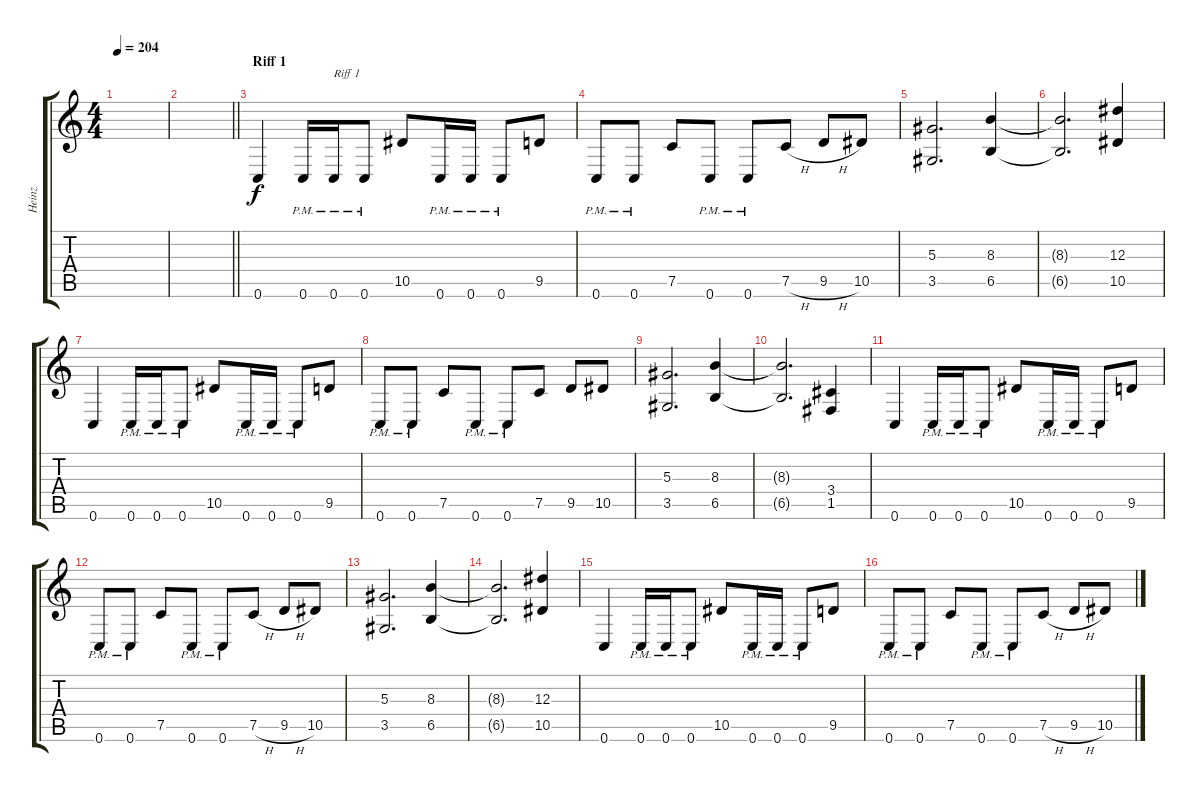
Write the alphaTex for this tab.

\track ("Heinz" "Heinz") {instrument distortionguitar}
\staff {score tabs}
\tuning (C4 G3 Eb3 Bb2 F2 C2) {hide}
\ts (4 4)
\tempo 204
\clef g2
\ks c
|
\barLineRight lightlight
|
\section ("" "Riff 1")
0.6.4 0.6{pm}.16 0.6{pm}.16{txt "Riff 1"} 0.6{pm}.8 10.5.8 0.6{pm}.16 0.6{pm}.16 0.6{pm}.8 9.5.8 |
0.6{pm}.8 0.6{pm}.8 7.5.8 0.6{pm}.8 0.6{pm}.8 7.5{h}.8 9.5{h}.8 10.5.8 |
(5.3 3.5).2{d} (8.3 6.5).4 |
(8.3{t} 6.5{t}).2{d} (12.3 10.5).4 |
0.6.4 0.6{pm}.16 0.6{pm}.16 0.6{pm}.8 10.5.8 0.6{pm}.16 0.6{pm}.16 0.6{pm}.8 9.5.8 |
0.6{pm}.8 0.6{pm}.8 7.5.8 0.6{pm}.8 0.6{pm}.8 7.5.8 9.5.8 10.5.8 |
(5.3 3.5).2{d} (8.3 6.5).4 |
(8.3{t} 6.5{t}).2{d} (3.4 1.5).4 |
0.6.4 0.6{pm}.16 0.6{pm}.16 0.6{pm}.8 10.5.8 0.6{pm}.16 0.6{pm}.16 0.6{pm}.8 9.5.8 |
0.6{pm}.8 0.6{pm}.8 7.5.8 0.6{pm}.8 0.6{pm}.8 7.5{h}.8 9.5{h}.8 10.5.8 |
(5.3 3.5).2{d} (8.3 6.5).4 |
(8.3{t} 6.5{t}).2{d} (12.3 10.5).4 |
0.6.4 0.6{pm}.16 0.6{pm}.16 0.6{pm}.8 10.5.8 0.6{pm}.16 0.6{pm}.16 0.6{pm}.8 9.5.8 |
0.6{pm}.8 0.6{pm}.8 7.5.8 0.6{pm}.8 0.6{pm}.8 7.5{h}.8 9.5{h}.8 10.5.8
